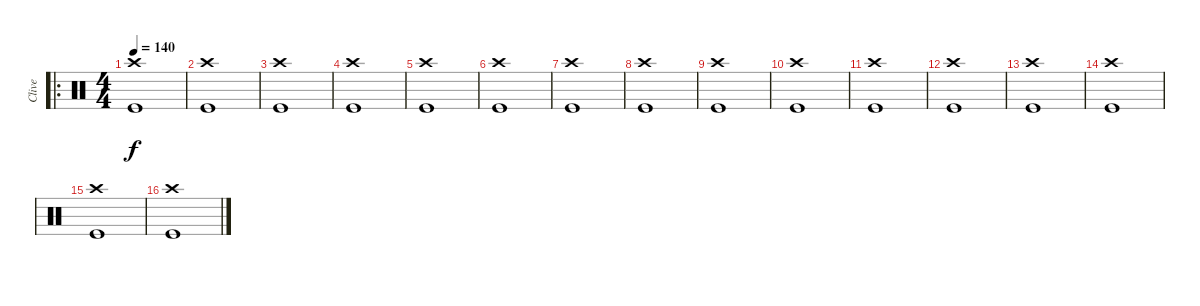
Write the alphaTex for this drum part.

\track ("Clive" "Clive") {instrument percussion}
\staff {score}
\articulation defaults
\ro
\ts (4 4)
\tempo 140
\tempo 72
\tempo 120
\tempo 140
\clef neutral
\ks c
("Crash high (hit)" "Kick (hit)").1{dy f} |
("Crash high (hit)" "Kick (hit)").1 |
("Crash high (hit)" "Kick (hit)").1 |
("Crash high (hit)" "Kick (hit)").1 |
("Crash high (hit)" "Kick (hit)").1 |
("Crash high (hit)" "Kick (hit)").1 |
("Crash high (hit)" "Kick (hit)").1 |
("Crash high (hit)" "Kick (hit)").1 |
("Crash high (hit)" "Kick (hit)").1 |
("Crash high (hit)" "Kick (hit)").1 |
("Crash high (hit)" "Kick (hit)").1 |
("Crash high (hit)" "Kick (hit)").1 |
("Crash high (hit)" "Kick (hit)").1 |
("Crash high (hit)" "Kick (hit)").1 |
("Crash high (hit)" "Kick (hit)").1 |
("Crash high (hit)" "Kick (hit)").1
